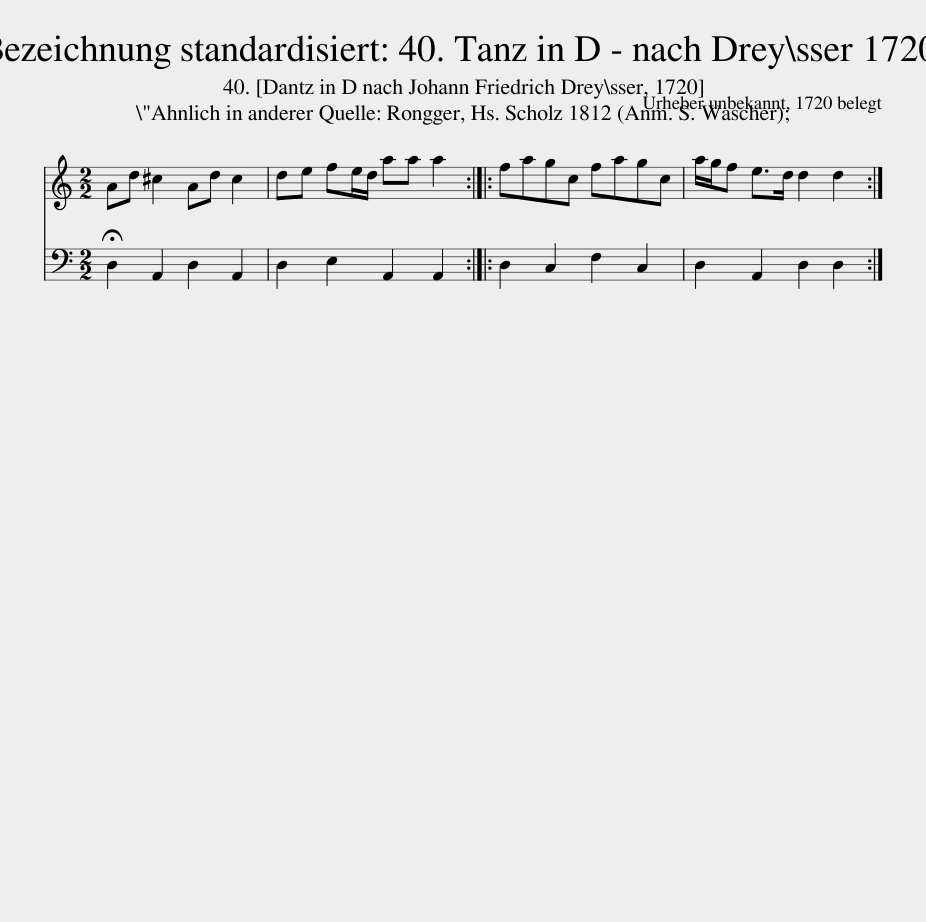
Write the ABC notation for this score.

X:1
%%score 1 2
L:1/8
M:2/2
I:linebreak $
K:C
V:1 treble
V:2 bass
V:1
 Ad ^c2 Ad c2 | de fe/d/ aa a2 :: fagc fagc | a/g/f e>d d2 d2 :| %4
V:2
 !fermata!D,2 A,,2 D,2 A,,2 | D,2 E,2 A,,2 A,,2 :: D,2 C,2 F,2 C,2 | D,2 A,,2 D,2 D,2 :| %4
